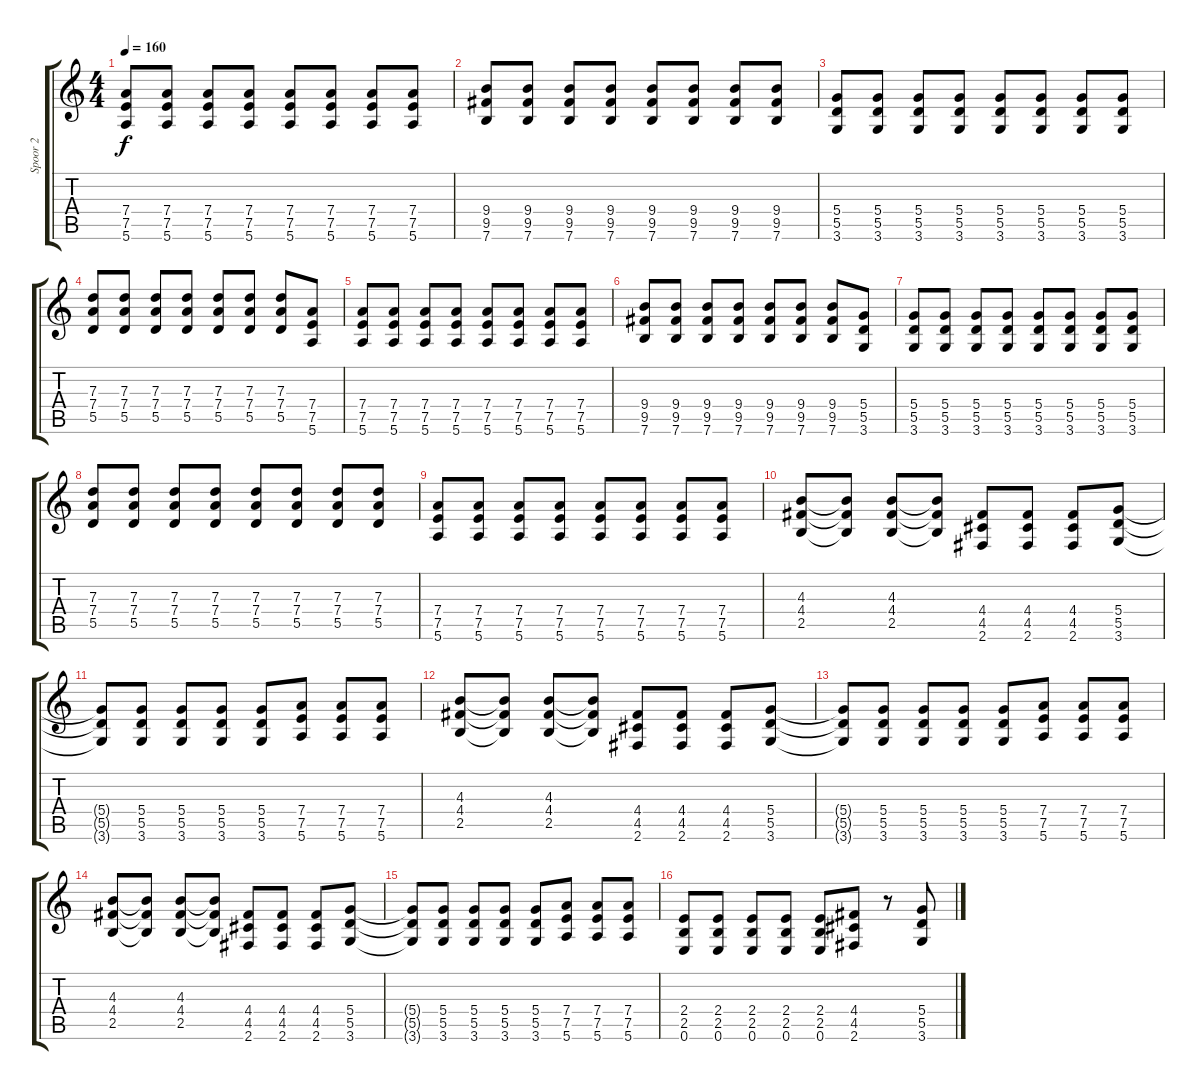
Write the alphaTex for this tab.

\track ("Spoor 2" "Spoor 2") {instrument distortionguitar}
\staff {score tabs}
\tuning (E4 B3 G3 D3 A2 E2) {hide}
\ts (4 4)
\tempo 160
\clef g2
\ks c
(7.4 7.5 5.6).8{dy f} (7.4 7.5 5.6).8 (7.4 7.5 5.6).8 (7.4 7.5 5.6).8 (7.4 7.5 5.6).8 (7.4 7.5 5.6).8 (7.4 7.5 5.6).8 (7.4 7.5 5.6).8 |
(9.4 9.5 7.6).8 (9.4 9.5 7.6).8 (9.4 9.5 7.6).8 (9.4 9.5 7.6).8 (9.4 9.5 7.6).8 (9.4 9.5 7.6).8 (9.4 9.5 7.6).8 (9.4 9.5 7.6).8 |
(5.4 5.5 3.6).8 (5.4 5.5 3.6).8 (5.4 5.5 3.6).8 (5.4 5.5 3.6).8 (5.4 5.5 3.6).8 (5.4 5.5 3.6).8 (5.4 5.5 3.6).8 (5.4 5.5 3.6).8 |
(7.3 7.4 5.5).8 (7.3 7.4 5.5).8 (7.3 7.4 5.5).8 (7.3 7.4 5.5).8 (7.3 7.4 5.5).8 (7.3 7.4 5.5).8 (7.3 7.4 5.5).8 (7.4 7.5 5.6).8 |
(7.4 7.5 5.6).8 (7.4 7.5 5.6).8 (7.4 7.5 5.6).8 (7.4 7.5 5.6).8 (7.4 7.5 5.6).8 (7.4 7.5 5.6).8 (7.4 7.5 5.6).8 (7.4 7.5 5.6).8 |
(9.4 9.5 7.6).8 (9.4 9.5 7.6).8 (9.4 9.5 7.6).8 (9.4 9.5 7.6).8 (9.4 9.5 7.6).8 (9.4 9.5 7.6).8 (9.4 9.5 7.6).8 (5.4 5.5 3.6).8 |
(5.4 5.5 3.6).8 (5.4 5.5 3.6).8 (5.4 5.5 3.6).8 (5.4 5.5 3.6).8 (5.4 5.5 3.6).8 (5.4 5.5 3.6).8 (5.4 5.5 3.6).8 (5.4 5.5 3.6).8 |
(7.3 7.4 5.5).8 (7.3 7.4 5.5).8 (7.3 7.4 5.5).8 (7.3 7.4 5.5).8 (7.3 7.4 5.5).8 (7.3 7.4 5.5).8 (7.3 7.4 5.5).8 (7.3 7.4 5.5).8 |
(7.4 7.5 5.6).8 (7.4 7.5 5.6).8 (7.4 7.5 5.6).8 (7.4 7.5 5.6).8 (7.4 7.5 5.6).8 (7.4 7.5 5.6).8 (7.4 7.5 5.6).8 (7.4 7.5 5.6).8 |
(4.3 4.4 2.5).8 (4.3{t} 4.4{t} 2.5{t}).8 (4.3 4.4 2.5).8 (4.3{t} 4.4{t} 2.5{t}).8 (4.4 4.5 2.6).8 (4.4 4.5 2.6).8 (4.4 4.5 2.6).8 (5.4 5.5 3.6).8 |
(5.4{t} 5.5{t} 3.6{t}).8 (5.4 5.5 3.6).8 (5.4 5.5 3.6).8 (5.4 5.5 3.6).8 (5.4 5.5 3.6).8 (7.4 7.5 5.6).8 (7.4 7.5 5.6).8 (7.4 7.5 5.6).8 |
(4.3 4.4 2.5).8 (4.3{t} 4.4{t} 2.5{t}).8 (4.3 4.4 2.5).8 (4.3{t} 4.4{t} 2.5{t}).8 (4.4 4.5 2.6).8 (4.4 4.5 2.6).8 (4.4 4.5 2.6).8 (5.4 5.5 3.6).8 |
(5.4{t} 5.5{t} 3.6{t}).8 (5.4 5.5 3.6).8 (5.4 5.5 3.6).8 (5.4 5.5 3.6).8 (5.4 5.5 3.6).8 (7.4 7.5 5.6).8 (7.4 7.5 5.6).8 (7.4 7.5 5.6).8 |
(4.3 4.4 2.5).8 (4.3{t} 4.4{t} 2.5{t}).8 (4.3 4.4 2.5).8 (4.3{t} 4.4{t} 2.5{t}).8 (4.4 4.5 2.6).8 (4.4 4.5 2.6).8 (4.4 4.5 2.6).8 (5.4 5.5 3.6).8 |
(5.4{t} 5.5{t} 3.6{t}).8 (5.4 5.5 3.6).8 (5.4 5.5 3.6).8 (5.4 5.5 3.6).8 (5.4 5.5 3.6).8 (7.4 7.5 5.6).8 (7.4 7.5 5.6).8 (7.4 7.5 5.6).8 |
(2.4 2.5 0.6).8 (2.4 2.5 0.6).8 (2.4 2.5 0.6).8 (2.4 2.5 0.6).8 (2.4 2.5 0.6).8 (4.4 4.5 2.6).8 r.8 (5.4 5.5 3.6).8
